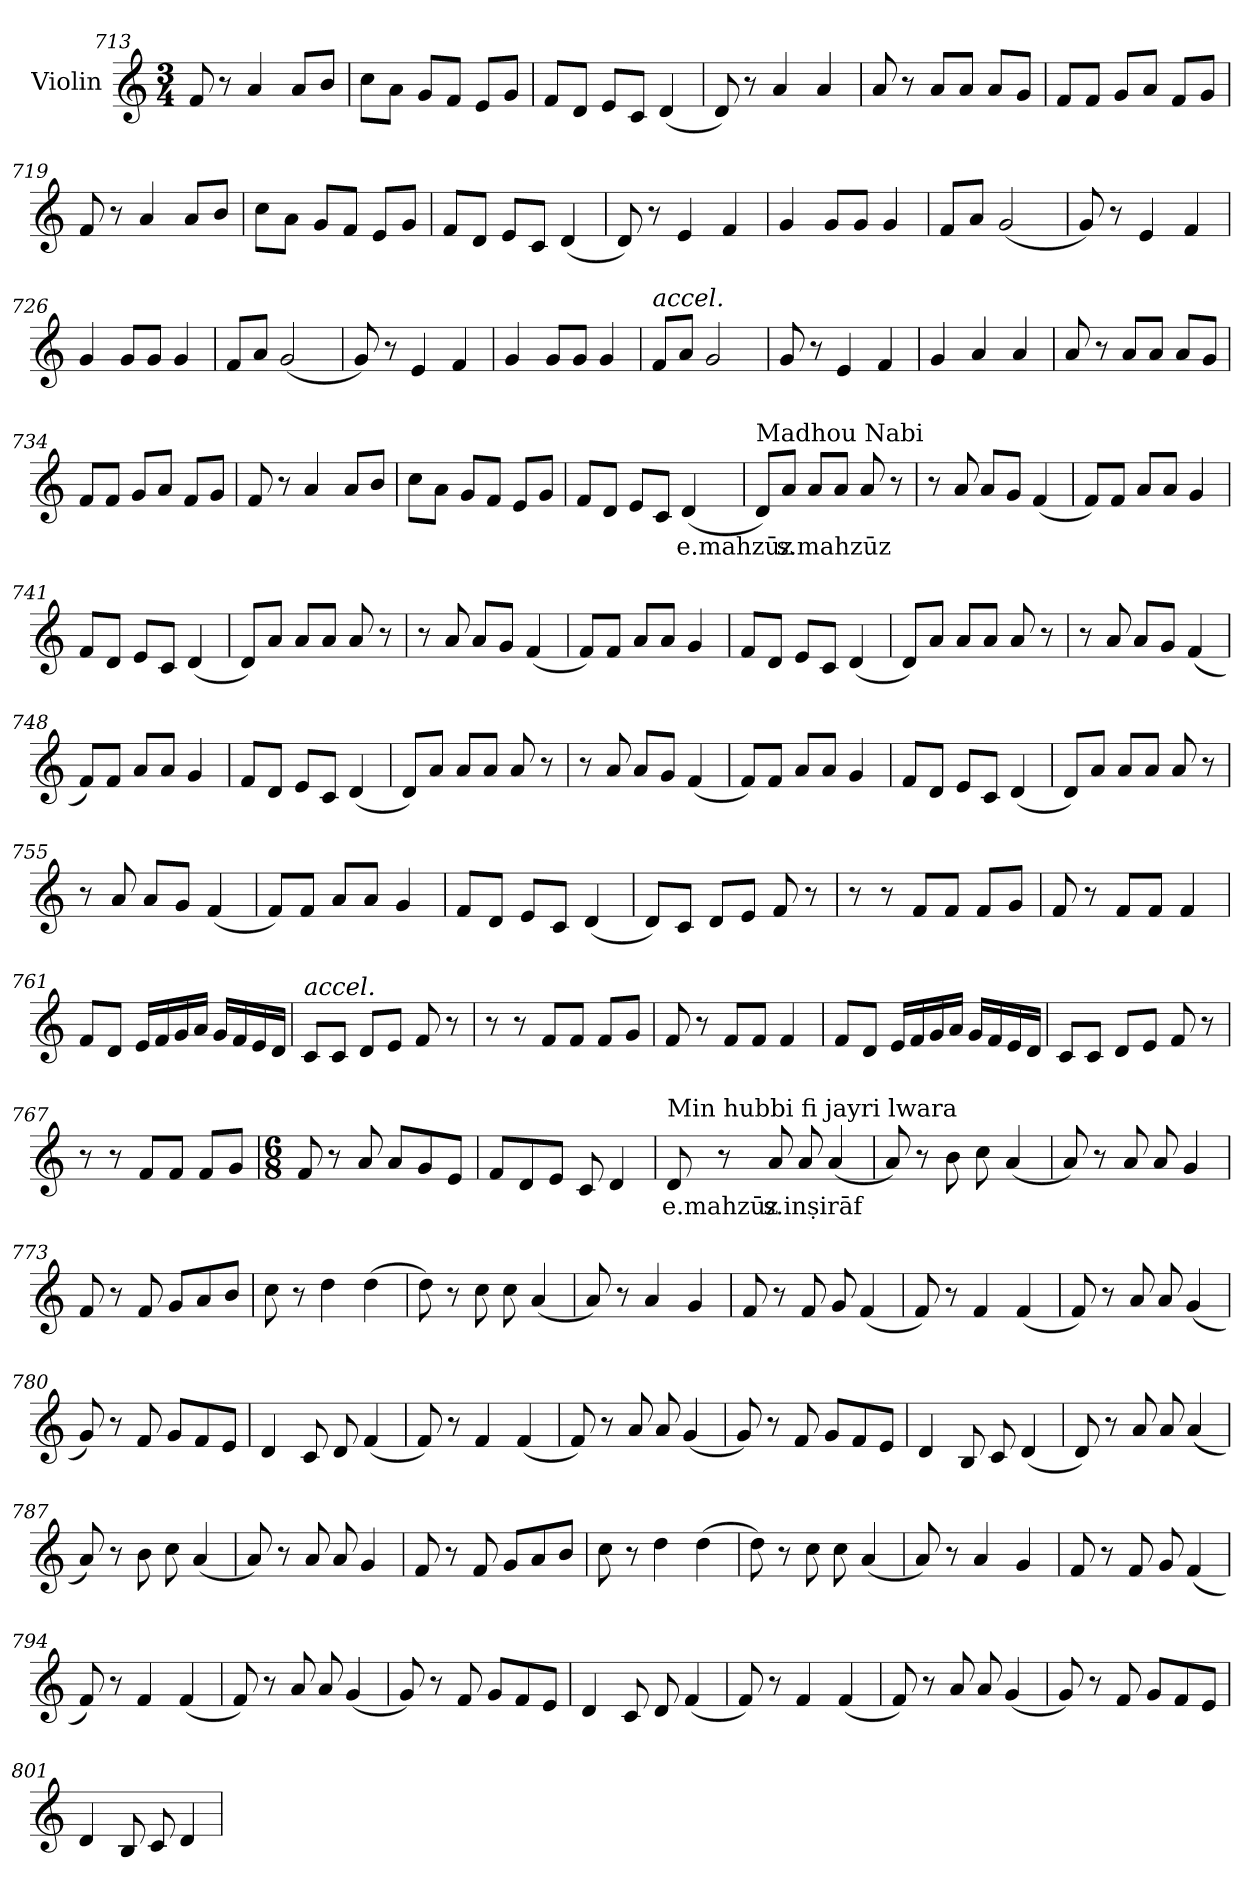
**kern	**text
*part1	*part1
*staff1	*staff1
*I"Violin	*
*clefG2	*
*k[]	*
*M3/4	*
=713	=713
8f/	.
8r	.
4a/	.
8a/L	.
8b/J	.
=714	=714
8cc\L	.
8a\J	.
8g/L	.
8f/J	.
8e/L	.
8g/J	.
=715	=715
8f/L	.
8d/J	.
8e/L	.
8c/J	.
(<4d/	.
=716	=716
8d/)	.
8r	.
4a/	.
4a/	.
!!LO:LB:g=z
=717	=717
8a/	.
8r	.
8a/L	.
8a/J	.
8a/L	.
8g/J	.
=718	=718
8f/L	.
8f/J	.
8g/L	.
8a/J	.
8f/L	.
8g/J	.
=719	=719
8f/	.
8r	.
4a/	.
8a/L	.
8b/J	.
=720	=720
8cc\L	.
8a\J	.
8g/L	.
8f/J	.
8e/L	.
8g/J	.
=721	=721
8f/L	.
8d/J	.
8e/L	.
8c/J	.
(<4d/	.
=722	=722
8d/)	.
8r	.
4e/	.
4f/	.
!!LO:PB:g=z
=723	=723
4g/	.
8g/L	.
8g/J	.
4g/	.
=724	=724
8f/L	.
8a/J	.
(<2g/	.
=725	=725
8g/)	.
8r	.
4e/	.
4f/	.
=726	=726
4g/	.
8g/L	.
8g/J	.
4g/	.
=727	=727
8f/L	.
8a/J	.
(<2g/	.
=728	=728
8g/)	.
8r	.
4e/	.
4f/	.
=729	=729
4g/	.
8g/L	.
8g/J	.
4g/	.
!!LO:LB:g=z
=730	=730
!LO:TX:a:i:t=accel.	!
8f/L	.
8a/J	.
2g/	.
=731	=731
8g/	.
8r	.
4e/	.
4f/	.
=732	=732
4g/	.
4a/	.
4a/	.
=733	=733
8a/	.
8r	.
8a/L	.
8a/J	.
8a/L	.
8g/J	.
=734	=734
8f/L	.
8f/J	.
8g/L	.
8a/J	.
8f/L	.
8g/J	.
=735	=735
8f/	.
8r	.
4a/	.
8a/L	.
8b/J	.
!!LO:LB:g=z
=736	=736
8cc\L	.
8a\J	.
8g/L	.
8f/J	.
8e/L	.
8g/J	.
=737	=737
8f/L	.
8d/J	.
8e/L	.
8c/J	.
!	!LO:LY:b
(<4d/	e.mahzūz
=738	=738
*MM80	*
!LO:TX:a:t=Madhou Nabi	!
8d/L)	.
!	!LO:LY:b
8a/J	s.mahzūz
8a/L	.
8a/J	.
8a/	.
8r	.
=739	=739
8r	.
8a/	.
8a/L	.
8g/J	.
(<4f/	.
=740	=740
8f/L)	.
8f/J	.
8a/L	.
8a/J	.
4g/	.
=741	=741
8f/L	.
8d/J	.
8e/L	.
8c/J	.
(<4d/	.
!!LO:LB:g=z
=742	=742
8d/L)	.
8a/J	.
8a/L	.
8a/J	.
8a/	.
8r	.
=743	=743
8r	.
8a/	.
8a/L	.
8g/J	.
(<4f/	.
=744	=744
8f/L)	.
8f/J	.
8a/L	.
8a/J	.
4g/	.
=745	=745
8f/L	.
8d/J	.
8e/L	.
8c/J	.
(<4d/	.
=746	=746
8d/L)	.
8a/J	.
8a/L	.
8a/J	.
8a/	.
8r	.
=747	=747
8r	.
8a/	.
8a/L	.
8g/J	.
(<4f/	.
!!LO:LB:g=z
=748	=748
8f/L)	.
8f/J	.
8a/L	.
8a/J	.
4g/	.
=749	=749
8f/L	.
8d/J	.
8e/L	.
8c/J	.
(<4d/	.
=750	=750
8d/L)	.
8a/J	.
8a/L	.
8a/J	.
8a/	.
8r	.
=751	=751
8r	.
8a/	.
8a/L	.
8g/J	.
(<4f/	.
=752	=752
8f/L)	.
8f/J	.
8a/L	.
8a/J	.
4g/	.
=753	=753
8f/L	.
8d/J	.
8e/L	.
8c/J	.
(<4d/	.
!!LO:LB:g=z
=754	=754
8d/L)	.
8a/J	.
8a/L	.
8a/J	.
8a/	.
8r	.
=755	=755
8r	.
8a/	.
8a/L	.
8g/J	.
(<4f/	.
=756	=756
8f/L)	.
8f/J	.
8a/L	.
8a/J	.
4g/	.
=757	=757
8f/L	.
8d/J	.
8e/L	.
8c/J	.
(<4d/	.
=758	=758
8d/L)	.
8c/J	.
8d/L	.
8e/J	.
8f/	.
8r	.
=759	=759
8r	.
8r	.
8f/L	.
8f/J	.
8f/L	.
8g/J	.
!!LO:LB:g=z
=760	=760
8f/	.
8r	.
8f/L	.
8f/J	.
4f/	.
=761	=761
8f/L	.
8d/J	.
16e/LL	.
16f/	.
16g/	.
16a/JJ	.
16g/LL	.
16f/	.
16e/	.
16d/JJ	.
=762	=762
!LO:TX:a:i:t=accel.	!
8c/L	.
8c/J	.
8d/L	.
8e/J	.
8f/	.
8r	.
=763	=763
8r	.
8r	.
8f/L	.
8f/J	.
8f/L	.
8g/J	.
=764	=764
8f/	.
8r	.
8f/L	.
8f/J	.
4f/	.
!!LO:LB:g=z
=765	=765
8f/L	.
8d/J	.
16e/LL	.
16f/	.
16g/	.
16a/JJ	.
16g/LL	.
16f/	.
16e/	.
16d/JJ	.
=766	=766
8c/L	.
8c/J	.
8d/L	.
8e/J	.
8f/	.
8r	.
=767	=767
8r	.
8r	.
8f/L	.
8f/J	.
8f/L	.
8g/J	.
=768	=768
*M6/8	*
*MM100	*
8f/	.
8r	.
8a/	.
8a/L	.
8g/	.
8e/J	.
=769	=769
8f/L	.
8d/	.
8e/J	.
8c/	.
4d/	.
!!LO:PB:g=z
=770	=770
*MM100	*
!LO:TX:a:t=Min hubbi fi jayri lwara	!
!	!LO:LY:b
8d/	e.mahzūz
8r	.
!	!LO:LY:b
8a/	s.inṣirāf
8a/	.
(<4a/	.
=771	=771
8a/)	.
8r	.
8b\	.
8cc\	.
(<4a/	.
=772	=772
8a/)	.
8r	.
8a/	.
8a/	.
4g/	.
=773	=773
8f/	.
8r	.
8f/	.
8g/L	.
8a/	.
8b/J	.
=774	=774
8cc\	.
8r	.
4dd\	.
(>4dd\	.
=775	=775
8dd\)	.
8r	.
8cc\	.
8cc\	.
(<4a/	.
!!LO:LB:g=z
=776	=776
8a/)	.
8r	.
4a/	.
4g/	.
=777	=777
8f/	.
8r	.
8f/	.
8g/	.
(<4f/	.
=778	=778
8f/)	.
8r	.
4f/	.
(<4f/	.
=779	=779
8f/)	.
8r	.
8a/	.
8a/	.
(<4g/	.
=780	=780
8g/)	.
8r	.
8f/	.
8g/L	.
8f/	.
8e/J	.
=781	=781
4d/	.
8c/	.
8d/	.
(<4f/	.
!!LO:LB:g=z
=782	=782
8f/)	.
8r	.
4f/	.
(<4f/	.
=783	=783
8f/)	.
8r	.
8a/	.
8a/	.
(<4g/	.
=784	=784
8g/)	.
8r	.
8f/	.
8g/L	.
8f/	.
8e/J	.
=785	=785
4d/	.
8B/	.
8c/	.
(<4d/	.
=786	=786
8d/)	.
8r	.
8a/	.
8a/	.
(<4a/	.
=787	=787
8a/)	.
8r	.
8b\	.
8cc\	.
(<4a/	.
!!LO:LB:g=z
=788	=788
8a/)	.
8r	.
8a/	.
8a/	.
4g/	.
=789	=789
8f/	.
8r	.
8f/	.
8g/L	.
8a/	.
8b/J	.
=790	=790
8cc\	.
8r	.
4dd\	.
(>4dd\	.
=791	=791
8dd\)	.
8r	.
8cc\	.
8cc\	.
(<4a/	.
=792	=792
8a/)	.
8r	.
4a/	.
4g/	.
=793	=793
8f/	.
8r	.
8f/	.
8g/	.
(<4f/	.
!!LO:LB:g=z
=794	=794
8f/)	.
8r	.
4f/	.
(<4f/	.
=795	=795
8f/)	.
8r	.
8a/	.
8a/	.
(<4g/	.
=796	=796
8g/)	.
8r	.
8f/	.
8g/L	.
8f/	.
8e/J	.
=797	=797
4d/	.
8c/	.
8d/	.
(<4f/	.
=798	=798
8f/)	.
8r	.
4f/	.
(<4f/	.
=799	=799
8f/)	.
8r	.
8a/	.
8a/	.
(<4g/	.
!!LO:LB:g=z
=800	=800
8g/)	.
8r	.
8f/	.
8g/L	.
8f/	.
8e/J	.
=801	=801
4d/	.
8B/	.
8c/	.
4d/	.
=	=
*-	*-
